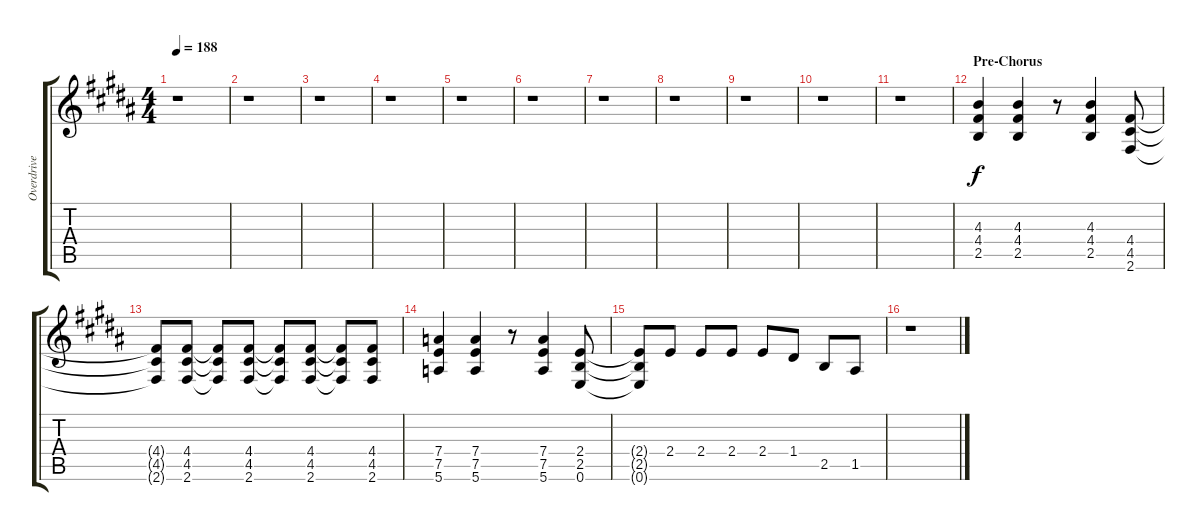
\track ("Overdrive" "Overdrive") {instrument overdrivenguitar}
\staff {score tabs}
\tuning (E4 B3 G3 D3 A2 E2) {hide}
\ts (4 4)
\tempo 188
\clef g2
\ks b
r.1{dy f} |
r.1 |
r.1 |
r.1 |
r.1 |
r.1 |
r.1 |
r.1 |
r.1 |
r.1 |
r.1 |
\section ("" "Pre-Chorus")
(4.3 4.4 2.5).4 (4.3 4.4 2.5).4 r.8 (4.3 4.4 2.5).4 (4.4 4.5 2.6).8 |
(4.4{t} 4.5{t} 2.6{t}).8 (4.4 4.5 2.6).8 (4.4{t} 4.5{t} 2.6{t}).8 (4.4 4.5 2.6).8 (4.4{t} 4.5{t} 2.6{t}).8 (4.4 4.5 2.6).8 (4.4{t} 4.5{t} 2.6{t}).8 (4.4 4.5 2.6).8 |
(7.4 7.5 5.6).4 (7.4 7.5 5.6).4 r.8 (7.4 7.5 5.6).4 (2.4 2.5 0.6).8 |
(2.4{t} 2.5{t} 0.6{t}).8 2.4.8 2.4.8 2.4.8 2.4.8 1.4.8 2.5.8 1.5.8 |
r.1
